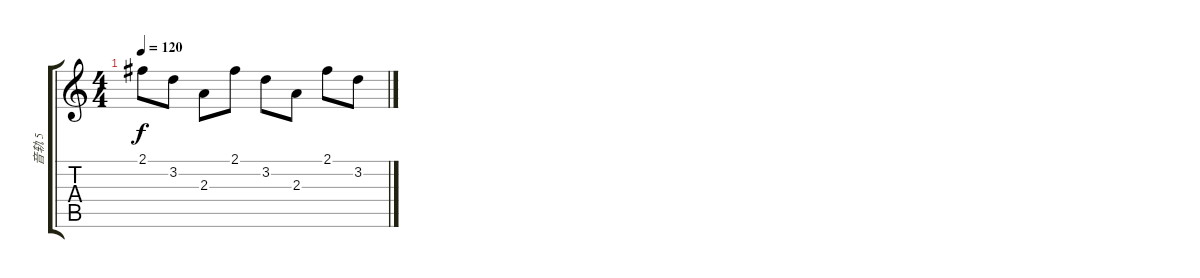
\track ("音轨 5" "音轨 5") {instrument electricguitarclean}
\staff {score tabs}
\tuning (E4 B3 G3 D3 A2 E2) {hide}
\ts (4 4)
\tempo 120
\clef g2
\ks c
2.1.8{dy f} 3.2.8 2.3.8 2.1.8 3.2.8 2.3.8 2.1.8 3.2.8
